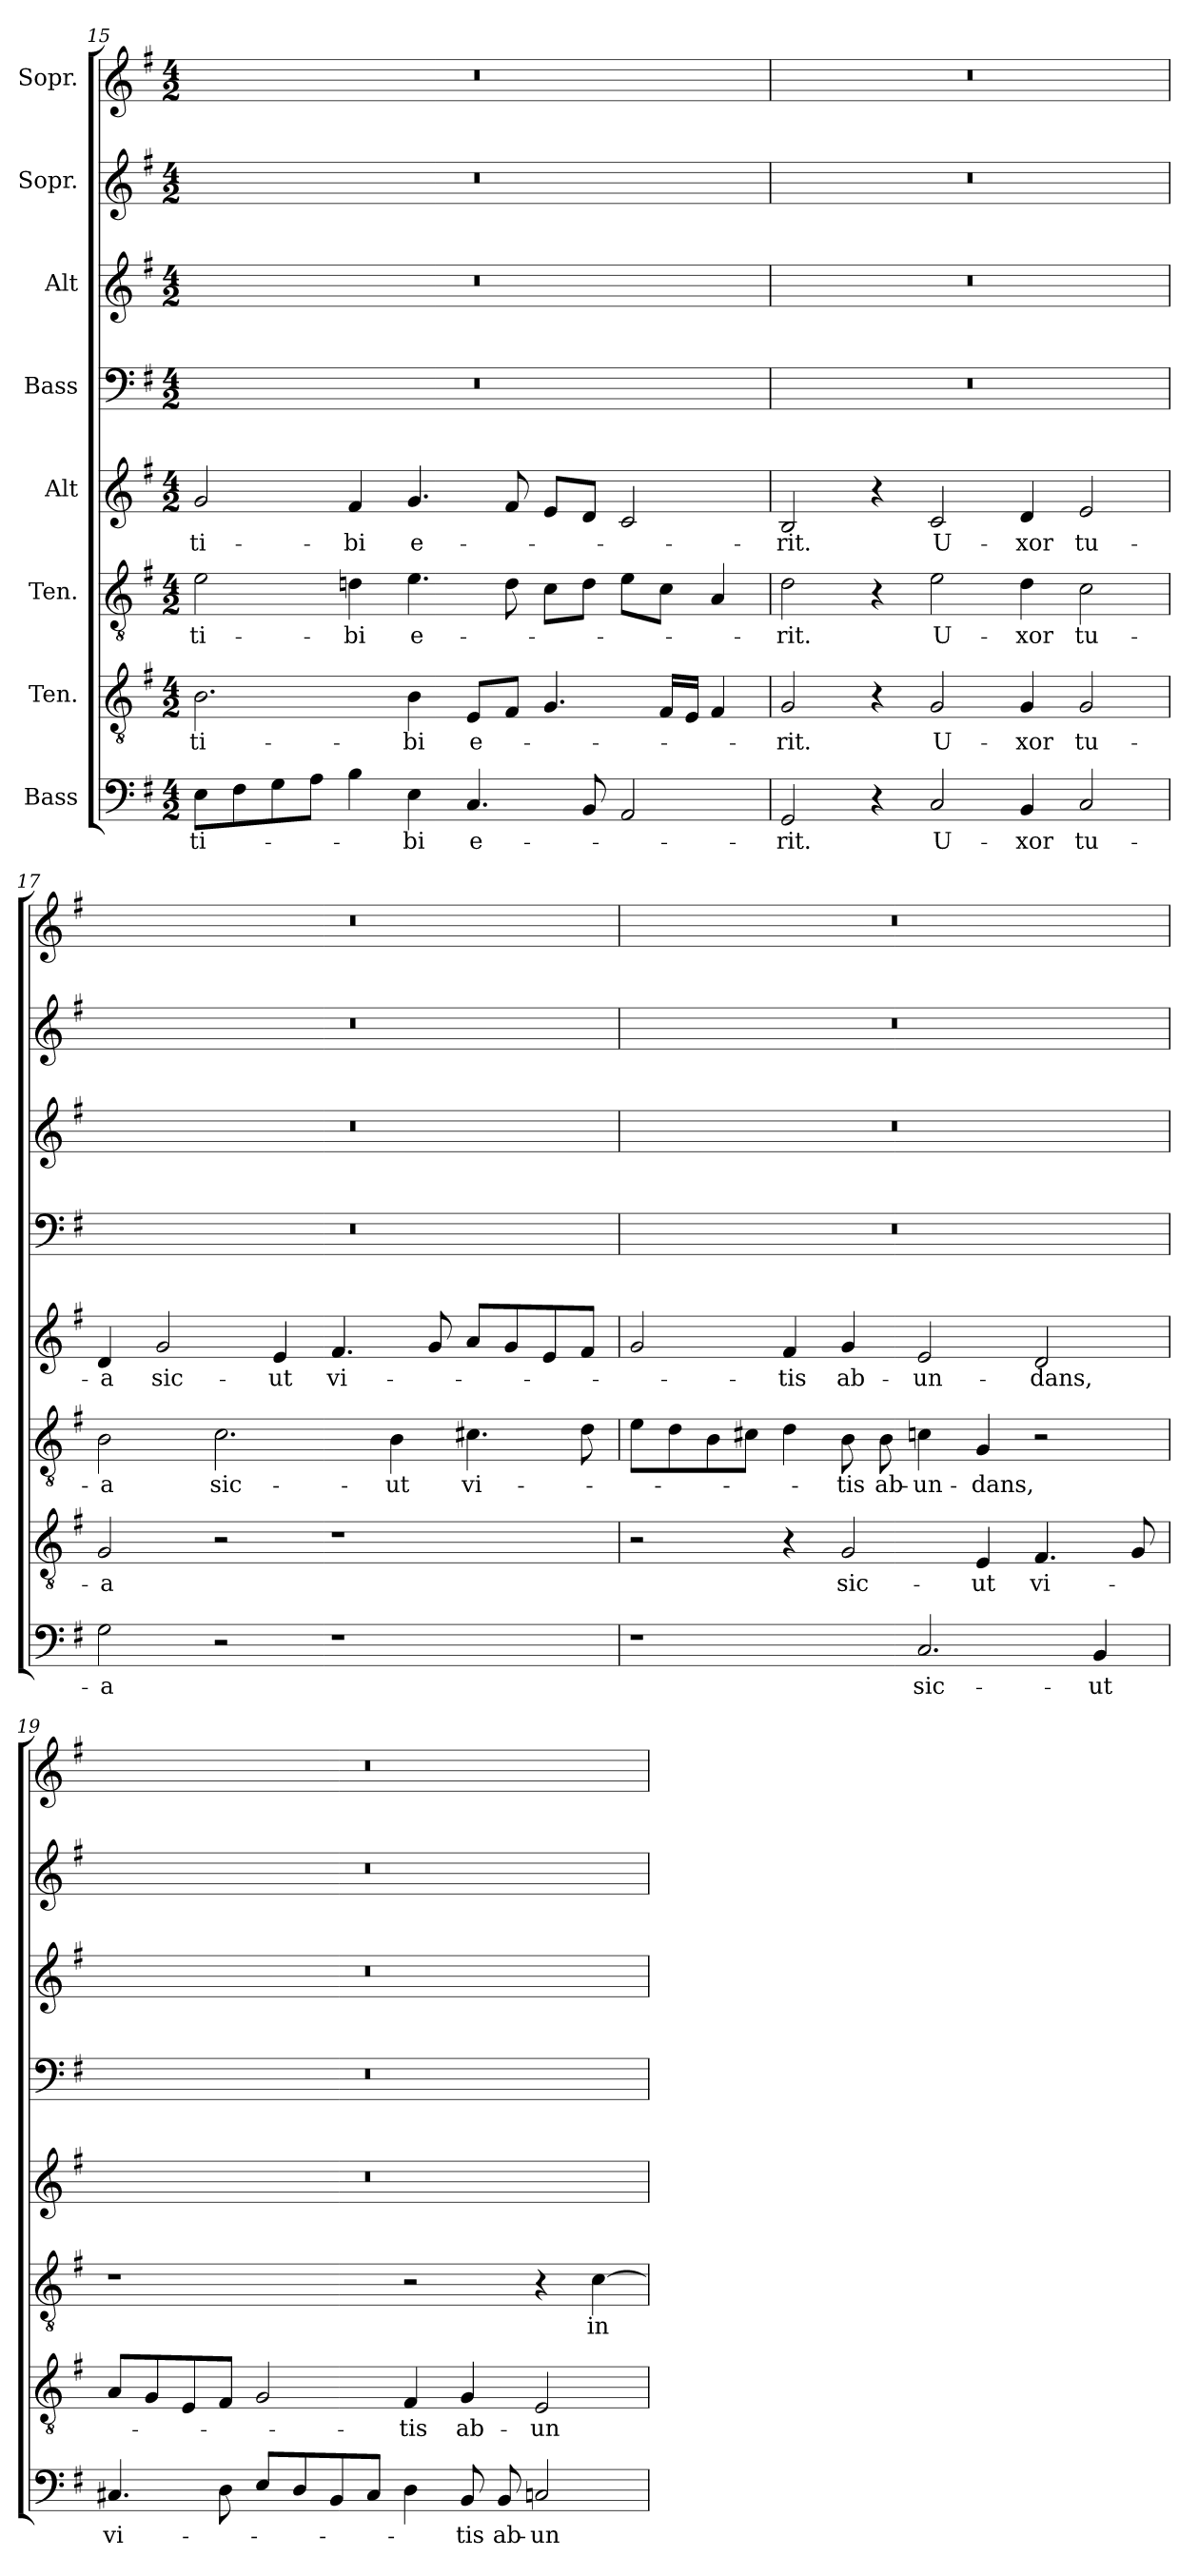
**kern	**text	**kern	**text	**kern	**text	**kern	**text	**kern	**kern	**kern	**kern
*part8	*part8	*part7	*part7	*part6	*part6	*part5	*part5	*part4	*part3	*part2	*part1
*staff8	*staff8	*staff7	*staff7	*staff6	*staff6	*staff5	*staff5	*staff4	*staff3	*staff2	*staff1
*I"Bass	*	*I"Ten.	*	*I"Ten.	*	*I"Alt	*	*I"Bass	*I"Alt	*I"Sopr.	*I"Sopr.
*clefF4	*	*clefGv2	*	*clefGv2	*	*clefG2	*	*clefF4	*clefG2	*clefG2	*clefG2
*k[f#]	*	*k[f#]	*	*k[f#]	*	*k[f#]	*	*k[f#]	*k[f#]	*k[f#]	*k[f#]
*M4/2	*	*M4/2	*	*M4/2	*	*M4/2	*	*M4/2	*M4/2	*M4/2	*M4/2
=15	=15	=15	=15	=15	=15	=15	=15	=15	=15	=15	=15
8E\L	ti-	2.B\	ti-	2e\	ti-	2g/	ti-	0r	0r	0r	0r
8F#\	.	.	.	.	.	.	.	.	.	.	.
8G\	.	.	.	.	.	.	.	.	.	.	.
8A\J	.	.	.	.	.	.	.	.	.	.	.
4B\	.	.	.	4dn\	-bi	4f#/	-bi	.	.	.	.
4E\	-bi	4B\	-bi	4.e\	e-	4.g/	e-	.	.	.	.
4.C/	e-	8E/L	e-	.	.	.	.	.	.	.	.
.	.	8F#/J	.	8d\	.	8f#/	.	.	.	.	.
.	.	4.G/	.	8c\L	.	8e/L	.	.	.	.	.
8BB/	.	.	.	8d\J	.	8d/J	.	.	.	.	.
2AA/	.	.	.	8e\L	.	2c/	.	.	.	.	.
.	.	16F#/LL	.	8c\J	.	.	.	.	.	.	.
.	.	16E/JJ	.	.	.	.	.	.	.	.	.
.	.	4F#/	.	4A/	.	.	.	.	.	.	.
!!LO:PB:g=z
=16	=16	=16	=16	=16	=16	=16	=16	=16	=16	=16	=16
2GG/	-rit.	2G/	-rit.	2d\	-rit.	2B/	-rit.	0r	0r	0r	0r
4r	.	4r	.	4r	.	4r	.	.	.	.	.
2C/	U-	2G/	U-	2e\	U-	2c/	U-	.	.	.	.
4BB/	-xor	4G/	-xor	4d\	-xor	4d/	-xor	.	.	.	.
2C/	tu-	2G/	tu-	2c\	tu-	2e/	tu-	.	.	.	.
=17	=17	=17	=17	=17	=17	=17	=17	=17	=17	=17	=17
2G\	-a	2G/	-a	2B\	-a	4d/	-a	0r	0r	0r	0r
.	.	.	.	.	.	2g/	sic-	.	.	.	.
2r	.	2r	.	2.c\	sic-	.	.	.	.	.	.
.	.	.	.	.	.	4e/	-ut	.	.	.	.
1r	.	1r	.	.	.	4.f#/	vi-	.	.	.	.
.	.	.	.	4B\	-ut	.	.	.	.	.	.
.	.	.	.	.	.	8g/	.	.	.	.	.
.	.	.	.	4.c#X\	vi-	8a/L	.	.	.	.	.
.	.	.	.	.	.	8g/	.	.	.	.	.
.	.	.	.	.	.	8e/	.	.	.	.	.
.	.	.	.	8d\	.	8f#/J	.	.	.	.	.
=18	=18	=18	=18	=18	=18	=18	=18	=18	=18	=18	=18
1r	.	2r	.	8e\L	.	2g/	.	0r	0r	0r	0r
.	.	.	.	8d\	.	.	.	.	.	.	.
.	.	.	.	8B\	.	.	.	.	.	.	.
.	.	.	.	8c#X\J	.	.	.	.	.	.	.
.	.	4r	.	4d\	.	4f#/	-tis	.	.	.	.
.	.	2G/	sic-	8B\	-tis	4g/	ab-	.	.	.	.
.	.	.	.	8B\	ab-	.	.	.	.	.	.
2.C/	sic-	.	.	4cn\	-un-	2e/	-un-	.	.	.	.
.	.	4E/	-ut	4G/	-dans,	.	.	.	.	.	.
.	.	4.F#/	vi-	2r	.	2d/	-dans,	.	.	.	.
4BB/	-ut	.	.	.	.	.	.	.	.	.	.
.	.	8G/	.	.	.	.	.	.	.	.	.
=19	=19	=19	=19	=19	=19	=19	=19	=19	=19	=19	=19
4.C#X/	vi-	8A/L	.	1r	.	0r	.	0r	0r	0r	0r
.	.	8G/	.	.	.	.	.	.	.	.	.
.	.	8E/	.	.	.	.	.	.	.	.	.
8D\	.	8F#/J	.	.	.	.	.	.	.	.	.
8E/L	.	2G/	.	.	.	.	.	.	.	.	.
8D/	.	.	.	.	.	.	.	.	.	.	.
8BB/	.	.	.	.	.	.	.	.	.	.	.
8C#/J	.	.	.	.	.	.	.	.	.	.	.
4D\	.	4F#/	-tis	2r	.	.	.	.	.	.	.
8BB/	-tis	4G/	ab-	.	.	.	.	.	.	.	.
8BB/	ab-	.	.	.	.	.	.	.	.	.	.
2Cn/	-un-	2E/	-un-	4r	.	.	.	.	.	.	.
.	.	.	.	[4c\	in	.	.	.	.	.	.
=	=	=	=	=	=	=	=	=	=	=	=
*-	*-	*-	*-	*-	*-	*-	*-	*-	*-	*-	*-
